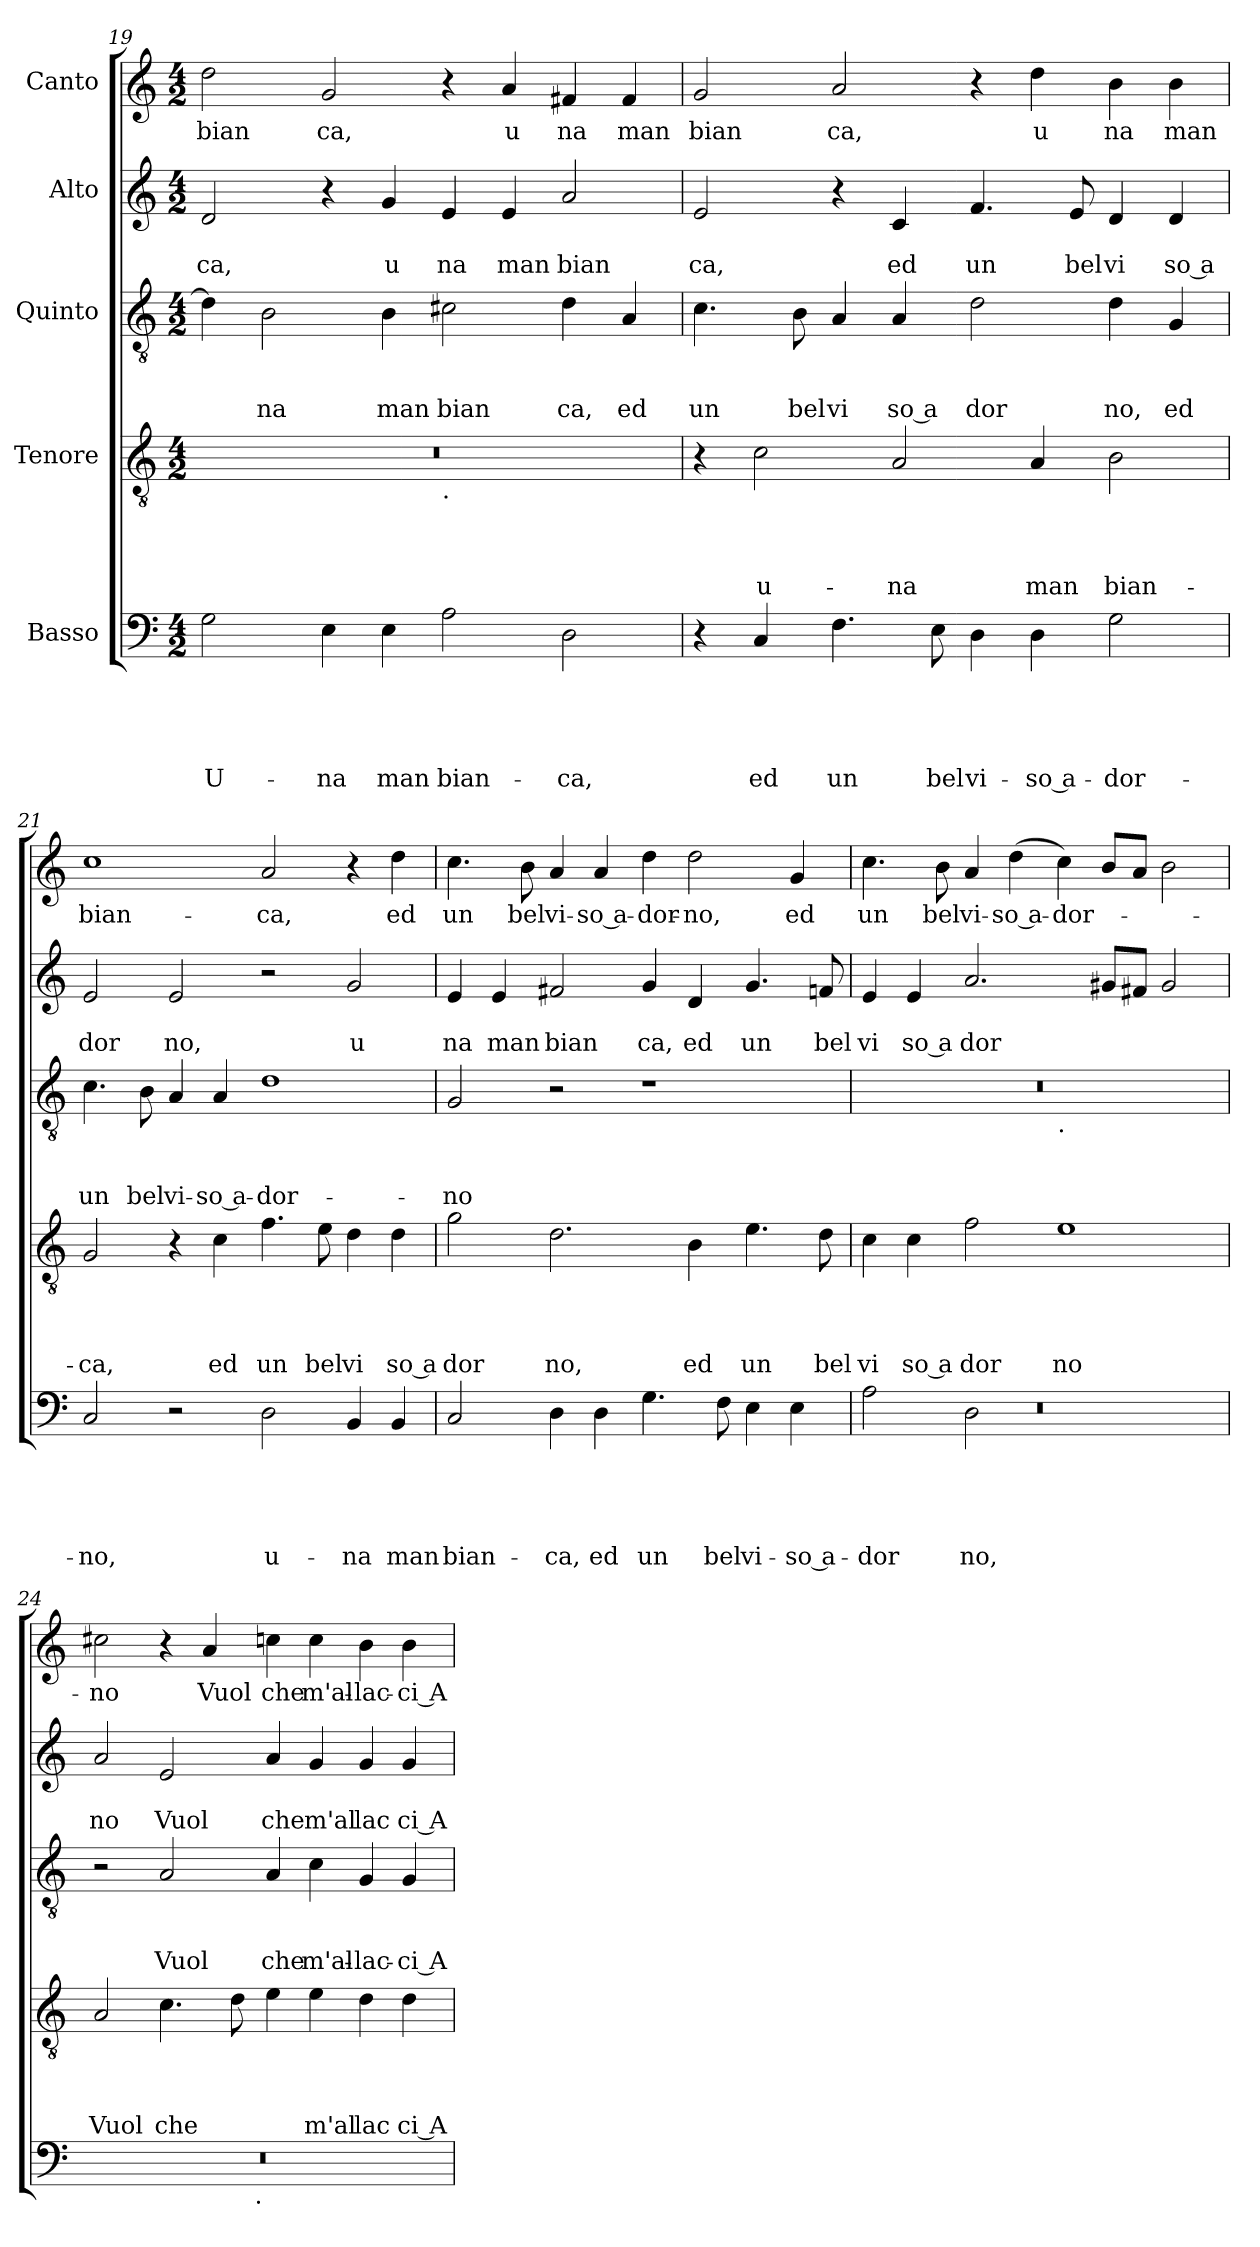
**kern	**text	**text	**text	**text	**text	**kern	**text	**text	**text	**text	**kern	**text	**text	**text	**kern	**text	**text	**kern	**text
*part5	*part5	*part5	*part5	*part5	*part5	*part4	*part4	*part4	*part4	*part4	*part3	*part3	*part3	*part3	*part2	*part2	*part2	*part1	*part1
*staff5	*staff5	*staff5	*staff5	*staff5	*staff5	*staff4	*staff4	*staff4	*staff4	*staff4	*staff3	*staff3	*staff3	*staff3	*staff2	*staff2	*staff2	*staff1	*staff1
*I"Basso	*	*	*	*	*	*I"Tenore	*	*	*	*	*I"Quinto	*	*	*	*I"Alto	*	*	*I"Canto	*
*clefF4	*	*	*	*	*	*clefGv2	*	*	*	*	*clefGv2	*	*	*	*clefG2	*	*	*clefG2	*
*k[]	*	*	*	*	*	*k[]	*	*	*	*	*k[]	*	*	*	*k[]	*	*	*k[]	*
*C:	*	*	*	*	*	*C:	*	*	*	*	*C:	*	*	*	*C:	*	*	*C:	*
*M4/2	*	*	*	*	*	*M4/2	*	*	*	*	*M4/2	*	*	*	*M4/2	*	*	*M4/2	*
=19	=19	=19	=19	=19	=19	=19	=19	=19	=19	=19	=19	=19	=19	=19	=19	=19	=19	=19	=19
!	!	!	!	!	!LO:LY:b	!	!	!	!	!	!	!	!	!	!	!	!LO:LY:b	!	!LO:LY:b
*	*	*	*	*	*	*^	*	*	*	*	*	*	*	*	*	*	*	*	*
2G\	.	.	.	.	U-	0r	1ryy	.	.	.	.	4d\]	.	.	.	2d/	.	ca,	2dd\	bian
!	!	!	!	!	!	!	!	!	!	!	!	!	!	!	!LO:LY:b	!	!	!	!	!
.	.	.	.	.	.	.	.	.	.	.	.	2B\	.	.	na	.	.	.	.	.
!	!	!	!	!	!LO:LY:b	!	!	!	!	!	!	!	!	!	!	!	!	!	!	!LO:LY:b
4E\	.	.	.	.	-na	.	.	.	.	.	.	.	.	.	.	4r	.	.	2g/	ca,
!	!	!	!	!	!LO:LY:b	!	!	!	!	!	!	!	!	!	!LO:LY:b	!	!	!LO:LY:b	!	!
4E\	.	.	.	.	man	.	.	.	.	.	.	4B\	.	.	man	4g/	.	u	.	.
!	!	!	!	!	!	!	!LO:TX:b:t=.	!	!	!	!	!	!	!	!	!	!	!	!	!
!	!	!	!	!	!LO:LY:b	!	!	!	!	!	!	!	!	!	!LO:LY:b	!	!	!LO:LY:b	!	!
2A\	.	.	.	.	bian-	.	1ryy	.	.	.	.	2c#X\	.	.	bian	4e/	.	na	4r	.
!	!	!	!	!	!	!	!	!	!	!	!	!	!	!	!	!	!	!LO:LY:b	!	!LO:LY:b
.	.	.	.	.	.	.	.	.	.	.	.	.	.	.	.	4e/	.	man	4a/	u
!	!	!	!	!	!LO:LY:b	!	!	!	!	!	!	!	!	!	!LO:LY:b	!	!	!LO:LY:b	!	!LO:LY:b
2D\	.	.	.	.	-ca,	.	.	.	.	.	.	4d\	.	.	ca,	2a/	.	bian	4f#X/	na
!	!	!	!	!	!	!	!	!	!	!	!	!	!	!	!LO:LY:b	!	!	!	!	!LO:LY:b
.	.	.	.	.	.	.	.	.	.	.	.	4A/	.	.	ed	.	.	.	4f#/	man
=20	=20	=20	=20	=20	=20	=20	=20	=20	=20	=20	=20	=20	=20	=20	=20	=20	=20	=20	=20	=20
!	!	!	!	!	!	!	!	!	!	!	!	!	!	!	!LO:LY:b	!	!	!LO:LY:b	!	!LO:LY:b
*	*	*	*	*	*	*v	*v	*	*	*	*	*	*	*	*	*	*	*	*	*
4r	.	.	.	.	.	4r	.	.	.	.	4.c\	.	.	un	2e/	.	ca,	2g/	bian
!	!	!	!	!	!LO:LY:b	!	!	!	!	!LO:LY:b	!	!	!	!	!	!	!	!	!
4C/	.	.	.	.	ed	2c\	.	.	.	u-	.	.	.	.	.	.	.	.	.
!	!	!	!	!	!	!	!	!	!	!	!	!	!	!LO:LY:b	!	!	!	!	!
.	.	.	.	.	.	.	.	.	.	.	8B\	.	.	bel	.	.	.	.	.
!	!	!	!	!	!LO:LY:b	!	!	!	!	!	!	!	!	!LO:LY:b	!	!	!	!	!LO:LY:b
4.F\	.	.	.	.	un	.	.	.	.	.	4A/	.	.	vi	4r	.	.	2a/	ca,
!	!	!	!	!	!	!	!	!	!	!LO:LY:b	!	!	!	!LO:LY:b:rj	!	!	!LO:LY:b	!	!
.	.	.	.	.	.	2A/	.	.	.	-na	4A/	.	.	so a	4c/	.	ed	.	.
!	!	!	!	!	!LO:LY:b	!	!	!	!	!	!	!	!	!	!	!	!	!	!
8E\	.	.	.	.	bel	.	.	.	.	.	.	.	.	.	.	.	.	.	.
!	!	!	!	!	!LO:LY:b	!	!	!	!	!	!	!	!	!LO:LY:b	!	!	!LO:LY:b	!	!
4D\	.	.	.	.	vi-	.	.	.	.	.	2d\	.	.	dor	4.f/	.	un	4r	.
!	!	!	!	!	!LO:LY:b:rj	!	!	!	!	!LO:LY:b	!	!	!	!	!	!	!	!	!LO:LY:b
4D\	.	.	.	.	-so a-	4A/	.	.	.	man	.	.	.	.	.	.	.	4dd\	u
!	!	!	!	!	!	!	!	!	!	!	!	!	!	!	!	!	!LO:LY:b	!	!
.	.	.	.	.	.	.	.	.	.	.	.	.	.	.	8e/	.	bel	.	.
!	!	!	!	!	!LO:LY:b	!	!	!	!	!LO:LY:b	!	!	!	!LO:LY:b	!	!	!LO:LY:b	!	!LO:LY:b
2G\	.	.	.	.	-dor-	2B\	.	.	.	bian-	4d\	.	.	no,	4d/	.	vi	4b\	na
!	!	!	!	!	!	!	!	!	!	!	!	!	!	!LO:LY:b	!	!	!LO:LY:b:rj	!	!LO:LY:b
.	.	.	.	.	.	.	.	.	.	.	4G/	.	.	ed	4d/	.	so a	4b\	man
!!LO:LB:g=z
=21	=21	=21	=21	=21	=21	=21	=21	=21	=21	=21	=21	=21	=21	=21	=21	=21	=21	=21	=21
!	!	!	!	!	!LO:LY:b	!	!	!	!	!LO:LY:b	!	!	!	!LO:LY:b	!	!	!LO:LY:b	!	!LO:LY:b
2C/	.	.	.	.	-no,	2G/	.	.	.	-ca,	4.c\	.	.	un	2e/	.	dor	1cc	bian-
!	!	!	!	!	!	!	!	!	!	!	!	!	!	!LO:LY:b	!	!	!	!	!
.	.	.	.	.	.	.	.	.	.	.	8B\	.	.	bel	.	.	.	.	.
!	!	!	!	!	!	!	!	!	!	!	!	!	!	!LO:LY:b	!	!	!LO:LY:b	!	!
2r	.	.	.	.	.	4r	.	.	.	.	4A/	.	.	vi-	2e/	.	no,	.	.
!	!	!	!	!	!	!	!	!	!	!LO:LY:b	!	!	!	!LO:LY:b:rj	!	!	!	!	!
.	.	.	.	.	.	4c\	.	.	.	ed	4A/	.	.	-so a-	.	.	.	.	.
!	!	!	!	!	!LO:LY:b	!	!	!	!	!LO:LY:b	!	!	!	!LO:LY:b	!	!	!	!	!LO:LY:b
2D\	.	.	.	.	u-	4.f\	.	.	.	un	1d	.	.	-dor-	2r	.	.	2a/	-ca,
!	!	!	!	!	!	!	!	!	!	!LO:LY:b	!	!	!	!	!	!	!	!	!
.	.	.	.	.	.	8e\	.	.	.	bel	.	.	.	.	.	.	.	.	.
!	!	!	!	!	!LO:LY:b	!	!	!	!	!LO:LY:b	!	!	!	!	!	!	!LO:LY:b	!	!
4BB/	.	.	.	.	-na	4d\	.	.	.	vi	.	.	.	.	2g/	.	u	4r	.
!	!	!	!	!	!LO:LY:b	!	!	!	!	!LO:LY:b:rj	!	!	!	!	!	!	!	!	!LO:LY:b
4BB/	.	.	.	.	man	4d\	.	.	.	so a	.	.	.	.	.	.	.	4dd\	ed
=22	=22	=22	=22	=22	=22	=22	=22	=22	=22	=22	=22	=22	=22	=22	=22	=22	=22	=22	=22
!	!	!	!	!	!LO:LY:b	!	!	!	!	!LO:LY:b	!	!	!	!LO:LY:b	!	!	!LO:LY:b	!	!LO:LY:b
2C/	.	.	.	.	bian-	2g\	.	.	.	dor	2G/	.	.	-no	4e/	.	na	4.cc\	un
!	!	!	!	!	!	!	!	!	!	!	!	!	!	!	!	!	!LO:LY:b	!	!
.	.	.	.	.	.	.	.	.	.	.	.	.	.	.	4e/	.	man	.	.
!	!	!	!	!	!	!	!	!	!	!	!	!	!	!	!	!	!	!	!LO:LY:b
.	.	.	.	.	.	.	.	.	.	.	.	.	.	.	.	.	.	8b\	bel
!	!	!	!	!	!LO:LY:b	!	!	!	!	!LO:LY:b	!	!	!	!	!	!	!LO:LY:b	!	!LO:LY:b
4D\	.	.	.	.	-ca,	2.d\	.	.	.	no,	2r	.	.	.	2f#X/	.	bian	4a/	vi-
!	!	!	!	!	!LO:LY:b	!	!	!	!	!	!	!	!	!	!	!	!	!	!LO:LY:b:rj
4D\	.	.	.	.	ed	.	.	.	.	.	.	.	.	.	.	.	.	4a/	-so a-
!	!	!	!	!	!LO:LY:b	!	!	!	!	!	!	!	!	!	!	!	!LO:LY:b	!	!LO:LY:b
4.G\	.	.	.	.	un	.	.	.	.	.	1r	.	.	.	4g/	.	ca,	4dd\	-dor-
!	!	!	!	!	!	!	!	!	!	!LO:LY:b	!	!	!	!	!	!	!LO:LY:b	!	!LO:LY:b
.	.	.	.	.	.	4B\	.	.	.	ed	.	.	.	.	4d/	.	ed	2dd\	-no,
!	!	!	!	!	!LO:LY:b	!	!	!	!	!	!	!	!	!	!	!	!	!	!
8F\	.	.	.	.	bel	.	.	.	.	.	.	.	.	.	.	.	.	.	.
!	!	!	!	!	!LO:LY:b	!	!	!	!	!LO:LY:b	!	!	!	!	!	!	!LO:LY:b	!	!
4E\	.	.	.	.	vi-	4.e\	.	.	.	un	.	.	.	.	4.g/	.	un	.	.
!	!	!	!	!	!LO:LY:b:rj	!	!	!	!	!	!	!	!	!	!	!	!	!	!LO:LY:b
4E\	.	.	.	.	-so a-	.	.	.	.	.	.	.	.	.	.	.	.	4g/	ed
!	!	!	!	!	!	!	!	!	!	!LO:LY:b	!	!	!	!	!	!	!LO:LY:b	!	!
.	.	.	.	.	.	8d\	.	.	.	bel	.	.	.	.	8fn/	.	bel	.	.
=23	=23	=23	=23	=23	=23	=23	=23	=23	=23	=23	=23	=23	=23	=23	=23	=23	=23	=23	=23
*^	*	*	*	*	*	*	*	*	*	*	*	*	*	*	*	*	*	*	*
*	*^	*	*	*	*	*	*	*	*	*	*	*	*	*	*	*	*	*	*	*
!	!	!LO:N:vis=1	!	!	!	!	!LO:LY:b	!	!	!	!	!LO:LY:b	!	!	!	!	!	!	!LO:LY:b	!	!LO:LY:b
*	*	*	*	*	*	*	*	*	*	*	*	*	*^	*	*	*	*	*	*	*	*
2A\	2ryy	0r	.	.	.	.	-dor-	4c\	.	.	.	vi	0r	1ryy	.	.	.	4e/	.	vi	4.cc\	un
!	!	!	!	!	!	!	!	!	!	!	!	!LO:LY:b:rj	!	!	!	!	!	!	!	!LO:LY:b:rj	!	!
.	.	.	.	.	.	.	.	4c\	.	.	.	so a	.	.	.	.	.	4e/	.	so a	.	.
!	!	!	!	!	!	!	!	!	!	!	!	!	!	!	!	!	!	!	!	!	!	!LO:LY:b
.	.	.	.	.	.	.	.	.	.	.	.	.	.	.	.	.	.	.	.	.	8b\	bel
!	!	!	!	!	!	!	!LO:LY:b	!	!	!	!	!LO:LY:b	!	!	!	!	!	!	!	!LO:LY:b	!	!LO:LY:b
2ryy	2D\	.	.	.	.	.	-no,	2f\	.	.	.	dor	.	.	.	.	.	2.a/	.	dor	4a/	vi-
!	!	!	!	!	!	!	!	!	!	!	!	!	!	!	!	!	!	!	!	!	!	!LO:LY:b:rj
.	.	.	.	.	.	.	.	.	.	.	.	.	.	.	.	.	.	.	.	.	(<4dd\	-so a-
!	!	!	!	!	!	!	!	!	!	!	!	!	!	!LO:TX:b:t=.	!	!	!	!	!	!	!	!
!	!	!	!	!	!	!	!	!	!	!	!	!LO:LY:b	!	!	!	!	!	!	!	!	!	!LO:LY:b
1ryy	1ryy	.	.	.	.	.	.	1e	.	.	.	no	.	1ryy	.	.	.	.	.	.	4cc\)	-dor-
.	.	.	.	.	.	.	.	.	.	.	.	.	.	.	.	.	.	8g#X/L	.	.	8b/L	.
.	.	.	.	.	.	.	.	.	.	.	.	.	.	.	.	.	.	8f#X/J	.	.	8a/J	.
.	.	.	.	.	.	.	.	.	.	.	.	.	.	.	.	.	.	2g#/	.	.	2b\	.
*v	*v	*v	*	*	*	*	*	*	*	*	*	*	*	*	*	*	*	*	*	*	*	*
=24	=24	=24	=24	=24	=24	=24	=24	=24	=24	=24	=24	=24	=24	=24	=24	=24	=24	=24	=24	=24
!	!	!	!	!	!	!	!	!	!	!LO:LY:b	!	!	!	!	!	!	!	!LO:LY:b	!	!LO:LY:b
*^	*	*	*	*	*	*	*	*	*	*	*v	*v	*	*	*	*	*	*	*	*
0r	2ryy	.	.	.	.	.	2A/	.	.	.	Vuol	2r	.	.	.	2a/	.	no	2cc#X\	-no
!	!	!	!	!	!	!	!	!	!	!	!LO:LY:b	!	!	!	!LO:LY:b	!	!	!LO:LY:b	!	!
.	4...ryy	.	.	.	.	.	4.c\	.	.	.	che	2A/	.	.	Vuol	2e/	.	Vuol	4r	.
!	!	!	!	!	!	!	!	!	!	!	!	!	!	!	!	!	!	!	!	!LO:LY:b
.	.	.	.	.	.	.	.	.	.	.	.	.	.	.	.	.	.	.	4a/	Vuol
.	.	.	.	.	.	.	8d\	.	.	.	.	.	.	.	.	.	.	.	.	.
!	!LO:TX:b:t=.	!	!	!	!	!	!	!	!	!	!	!	!	!	!	!	!	!	!	!
.	1ryy	.	.	.	.	.	.	.	.	.	.	.	.	.	.	.	.	.	.	.
!	!	!	!	!	!	!	!	!	!	!	!	!	!	!	!LO:LY:b	!	!	!LO:LY:b	!	!LO:LY:b
.	.	.	.	.	.	.	4e\	.	.	.	.	4A/	.	.	che	4a/	.	che	4ccn\	che
!	!	!	!	!	!	!	!	!	!	!	!LO:LY:b	!	!	!	!LO:LY:b	!	!	!LO:LY:b	!	!LO:LY:b
.	.	.	.	.	.	.	4e\	.	.	.	m'al	4c\	.	.	m'al-	4g/	.	m'al	4cc\	m'al-
!	!	!	!	!	!	!	!	!	!	!	!LO:LY:b	!	!	!	!LO:LY:b	!	!	!LO:LY:b	!	!LO:LY:b
.	.	.	.	.	.	.	4d\	.	.	.	lac	4G/	.	.	-lac-	4g/	.	lac	4b\	-lac-
!	!	!	!	!	!	!	!	!	!	!	!LO:LY:b:rj	!	!	!	!LO:LY:b:rj	!	!	!LO:LY:b:rj	!	!LO:LY:b:rj
.	.	.	.	.	.	.	4d\	.	.	.	ci A	4G/	.	.	-ci A-	4g/	.	ci A	4b\	-ci A-
.	32ryy	.	.	.	.	.	.	.	.	.	.	.	.	.	.	.	.	.	.	.
*v	*v	*	*	*	*	*	*	*	*	*	*	*	*	*	*	*	*	*	*	*
=	=	=	=	=	=	=	=	=	=	=	=	=	=	=	=	=	=	=	=
*-	*-	*-	*-	*-	*-	*-	*-	*-	*-	*-	*-	*-	*-	*-	*-	*-	*-	*-	*-
